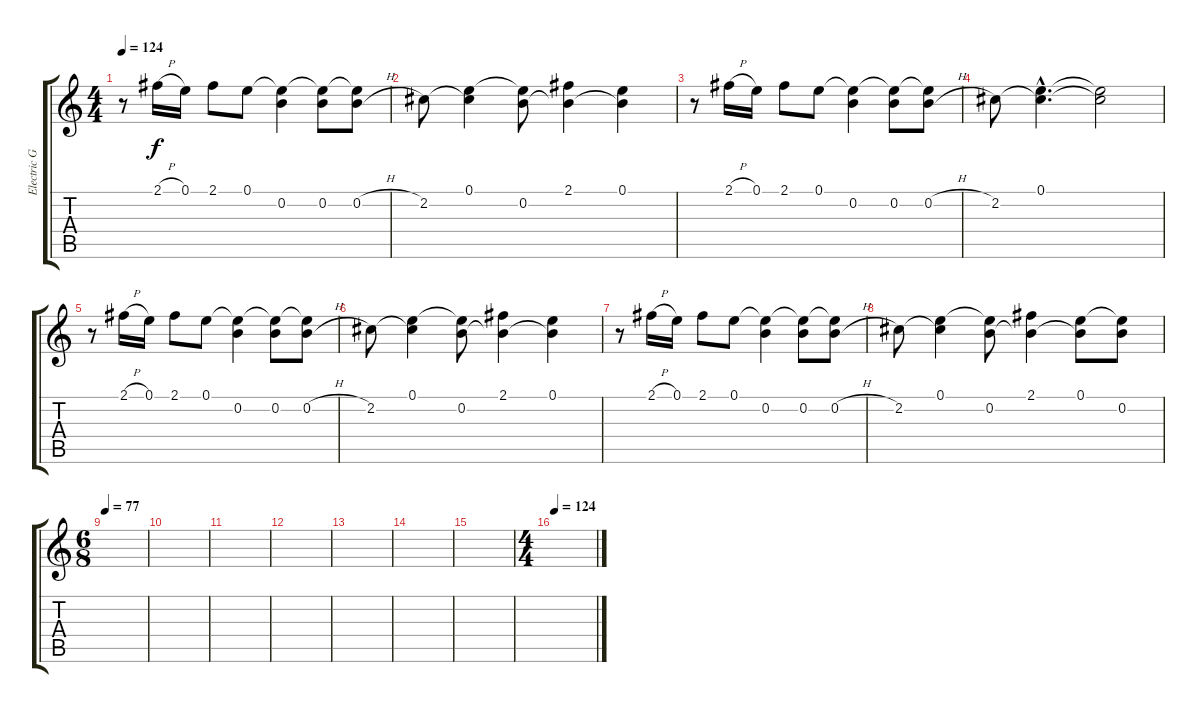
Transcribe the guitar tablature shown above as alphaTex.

\track ("Electric Guitar Overdubbed" "Electric G") {instrument acousticguitarsteel}
\staff {score tabs}
\tuning (E4 B3 G3 D3 A2 E2) {hide}
\ts (4 4)
\tempo 124
\clef g2
\ks c
r.8{dy f volume 16} 2.1{h}.16 0.1.16 2.1.8 0.1.8 (0.1{t} 0.2).4 (0.1{t} 0.2).8 (0.1{t} 0.2{h}).8 |
2.2.8 (0.1 2.2{t}).4 (0.1{t} 0.2).8 (2.1 0.2{t}).4 (0.1 0.2{t}).4 |
r.8 2.1{h}.16 0.1.16 2.1.8 0.1.8 (0.1{t} 0.2).4 (0.1{t} 0.2).8 (0.1{t} 0.2{h}).8 |
2.2.8 (0.1{hac} 2.2{hac t}).4{d} (0.1{t} 2.2{t}).2 |
r.8{volume 16} 2.1{h}.16 0.1.16 2.1.8 0.1.8 (0.1{t} 0.2).4 (0.1{t} 0.2).8 (0.1{t} 0.2{h}).8 |
2.2.8 (0.1 2.2{t}).4 (0.1{t} 0.2).8 (2.1 0.2{t}).4 (0.1 0.2{t}).4 |
r.8 2.1{h}.16 0.1.16 2.1.8 0.1.8 (0.1{t} 0.2).4 (0.1{t} 0.2).8 (0.1{t} 0.2{h}).8 |
2.2.8 (0.1 2.2{t}).4 (0.1{t} 0.2).8 (2.1 0.2{t}).4 (0.1 0.2{t}).8 (0.1{t} 0.2).8 |
\ts (6 8)
\tempo 77
|
|
|
|
|
|
|
\ts (4 4)
\tempo 124
